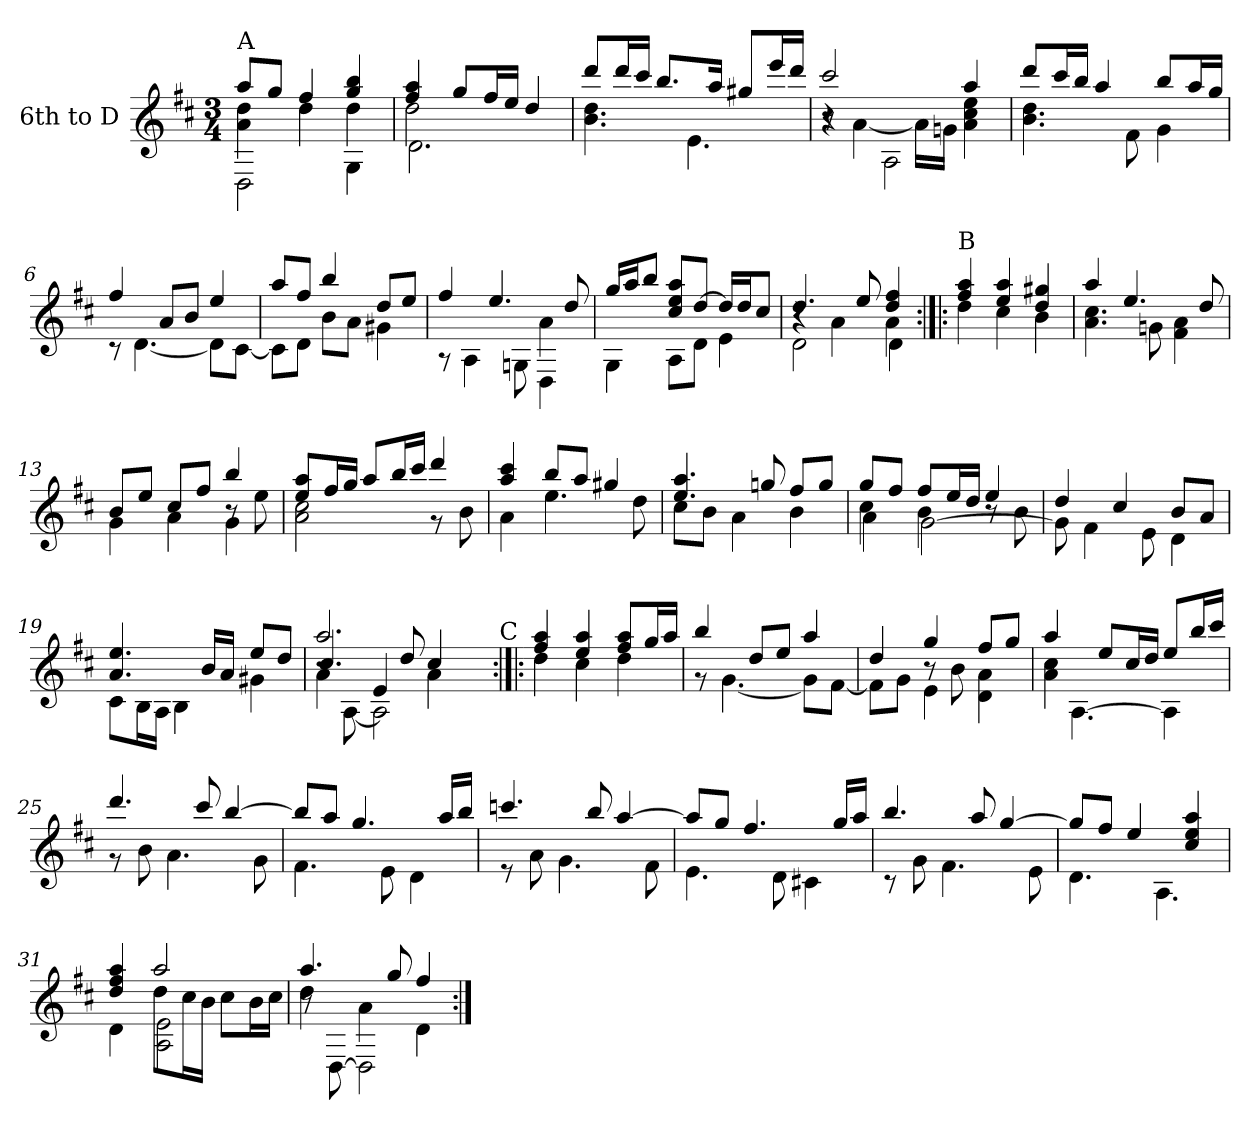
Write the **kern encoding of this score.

**kern
*part1
*staff1
*I"6th to D
!!LO:PB:g=z
*clefG2
*ITrd7c12
*k[f#c#]
*D:
*M3/4
*MM86
=1
*^
*	*^
!LO:TX:a:t=A	!	!
8ai/L	4Ai\ 4di	2DDi\
8gi/J	.	.
4f#i/	4di\	.
4gi/ 4bi	4di\	4GGi\
=2	=2	=2
4f#i/ 4ai	2di\	2.Di\
8gi/L	.	.
16f#i/L	.	.
16ei/JJ	.	.
4di/	4ryy	.
*	*v	*v
=3	=3
8ddi/L	4.Bi\ 4.di
16ddi/L	.
16cc#i/JJ	.
8.bi/L	.
.	4.Ei\
16ai/Jk	.
8g#Xi/L	.
16eei/L	.
16ddi/JJ	.
=4	=4
*	*^
2cc#i/	8r	4r
.	[<4Ai\	.
.	.	2AAi\
.	16Ai\LL]	.
.	16Gni\JJ	.
4ai/	4Ai\ 4c#i 4ei	.
*	*v	*v
!!LO:LB:g=z
=5	=5
8ddi/L	4.Bi\ 4.di
16cc#i/L	.
16bi/JJ	.
4ai/	.
.	8F#i\
8bi/L	4Gi\
16ai/L	.
16gi/JJ	.
=6	=6
4f#i/	8r
.	[<4.Di\
8Ai/L	.
8Bi/J	.
4ei/	8Di\L]
.	[<8C#i\J
=7	=7
8ai/L	8C#i\L]
8f#i/J	8Di\J
4bi/	8Bi\L
.	8Ai\J
8di/L	4G#Xi\
8ei/J	.
=8	=8
*	*^
4f#i/	2ryy	8r
.	.	4AAi\
4.ei/	.	.
.	.	8GGni\
.	4Ai\	4DDi\
8di/	.	.
*	*v	*v
!!LO:LB:g=z
=9	=9
16gi/LL	4GGi\
16ai/J	.
8bi/J	.
8c#i/ 8ei 8aiL	8AAi\L
[>8di/J	8Di\J
16di/LL]	4Ei\
16di/J	.
8c#i/J	.
=10	=10
*	*^
4.di/	4r	2Di\
.	4Ai\	.
8ei/	.	.
4di/ 4f#i	4Ai\	4Di\
=11:|!|:	=11:|!|:	=11:|!|:
!LO:TX:a:t=B	!	!
*	*v	*v
4f#i/ 4ai	4di\
4ei/ 4ai	4c#i\
4di/ 4g#Xi	4Bi\
=12	=12
4ai/	4.Ai\ 4.c#i
4.ei/	.
.	8Gni\
.	4F#i\ 4Ai
8di/	.
=13	=13
*	*^
8Bi/L	2ryy	4Gi\
8ei/J	.	.
8c#i/L	.	4Ai\
8f#i/J	.	.
4bi/	8r	4Gi\
.	8ei\	.
*	*v	*v
!!LO:LB:g=z
=14	=14
8ei/ 8aiL	2Ai\ 2c#i
16f#i/L	.
16gi/JJ	.
8ai/L	.
16bi/L	.
16cc#i/JJ	.
4ddi/	8r
.	8Bi\
=15	=15
4ai/ 4cc#i	4Ai\
8bi/L	4.ei\
8ai/J	.
4g#Xi/	.
.	8di\
=16	=16
4.ei/ 4.ai	8c#i\L
.	8Bi\J
.	4Ai\
8gni/	.
8f#i/L	4Bi\
8gi/J	.
=17	=17
*	*^
8gi/L	4c#i\	4Ai\
8f#i/J	.	.
8f#i/L	4Bi\	[<2Gi\
16ei/L	.	.
16di/JJ	.	.
4ei/	8r	.
.	8Bi\	.
*	*v	*v
=18	=18
4di/	8Gi\]
.	4F#i\
4c#i/	.
.	8Ei\
8Bi/L	4Di\
8Ai/J	.
!!LO:LB:g=z	!!
=19	=19
4.Ai/ 4.ei	8C#i\L
.	16BBi\L
.	16AAi\JJ
.	4BBi\
16Bi/LL	.
16Ai/JJ	.
8ei/L	4G#Xi\
8di/J	.
=20	=20
*^	*^
*	*	*^	*
2.ai/	4.c#i/	4Ai\	8r	2ryy
.	.	.	[<8AAi\	.
.	.	4Ei/	2AAi\]	.
.	8di/	.	.	.
.	4c#i/	4Ai\	.	8ryy
.	.	.	.	16ryy
.	.	.	.	32ryy
.	.	.	.	64ryy
.	.	.	.	128...ryy
!	!	!	!	!LO:TX:a:t=C
.	.	.	.	1024ryy
*	*v	*v	*v	*v
=21:|!|:	=21:|!|:
4f#i/ 4ai	4di\
4ei/ 4ai	4c#i\
8f#i/ 8aiL	4di\
16gi/L	.
16ai/JJ	.
=22	=22
4bi/	8r
.	[<4.Gi\
8di/L	.
8ei/J	.
4ai/	8Gi\L]
.	[<8F#i\J
=23	=23
*	*^
4di/	4ryy	8F#i\L]
.	.	8Gi\J
4gi/	8r	4Ei\
.	8Bi\	.
8f#i/L	4ryy	4Di\ 4Ai
8gi/J	.	.
!!LO:LB:g=z	!!	!!
=24	=24	=24
4ai/	4Ai\ 4c#i	8r
.	.	[<4.AAi\
8ei/L	2ryy	.
16c#i/L	.	.
16di/JJ	.	.
8ei/L	.	4AAi\]
16bi/L	.	.
16cc#i/JJ	.	.
*	*v	*v
=25	=25
4.ddi/	8r
.	8Bi\
.	4.Ai\
8cc#i/	.
[>4bi/	.
.	8Gi\
=26	=26
8bi/L]	4.F#i\
8ai/J	.
4.gi/	.
.	8Ei\
.	4Di\
16ai/LL	.
16bi/JJ	.
=27	=27
4.ccni/	8r
.	8Ai\
.	4.Gi\
8bi/	.
[>4ai/	.
.	8F#i\
!!LO:LB:g=z	!!
=28	=28
8ai/L]	4.Ei\
8gi/J	.
4.f#i/	.
.	8Di\
.	4C#Xi\
16gi/LL	.
16ai/JJ	.
=29	=29
4.bi/	8r
.	8Gi\
.	4.F#i\
8ai/	.
[>4gi/	.
.	8Ei\
=30	=30
8gi/L]	4.Di\
8f#i/J	.
4ei/	.
.	4.AAi\
4c#i/ 4ei 4ai	.
=31	=31
*	*^
4di/ 4f#i 4ai	4Di\	4ryy
2ai/	8di\L	2AAi\ 2Ei
.	16c#i\L	.
.	16Bi\JJ	.
.	8c#i\L	.
.	16Bi\L	.
.	16c#i\JJ	.
=32	=32	=32
4.ai/	4di\	8r
.	.	[<8DDi\
.	4Ai\	2DDi\]
8gi/	.	.
4f#i/	4Di\	.
*v	*v	*v
=:|!
*-
